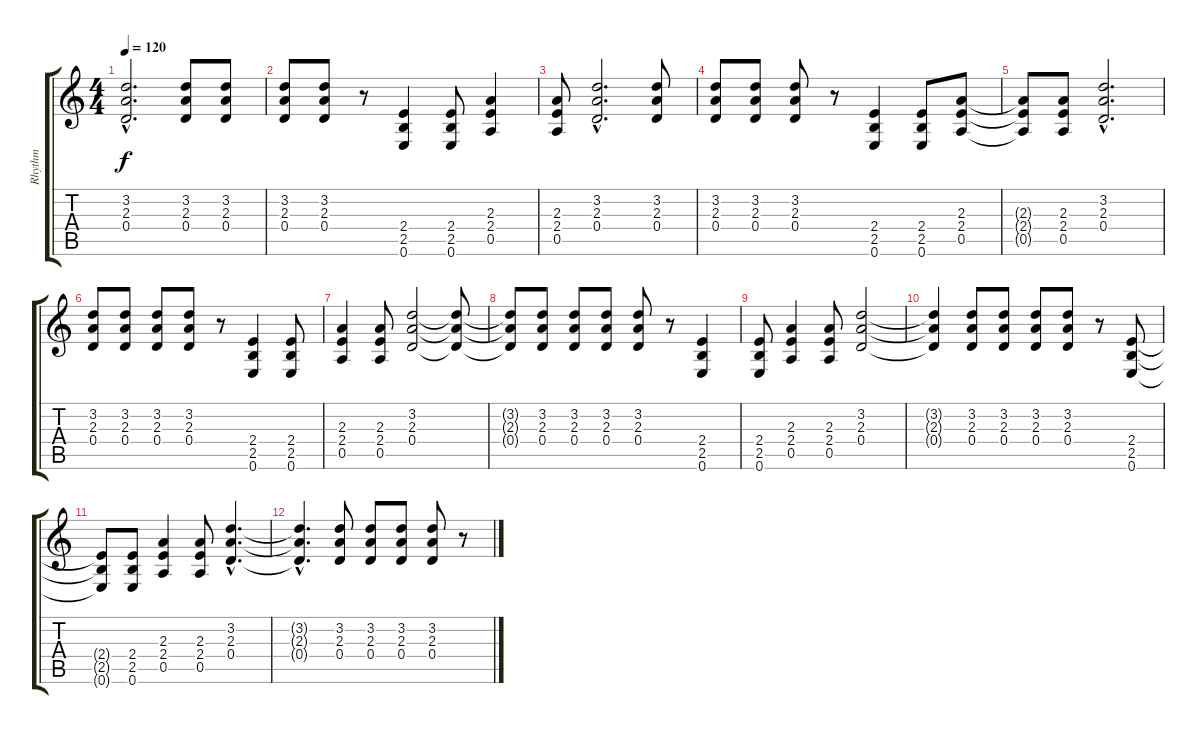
\track ("Rhythm" "Rhythm") {instrument distortionguitar}
\staff {score tabs}
\tuning (E4 B3 G3 D3 A2 E2) {hide}
\ts (4 4)
\tempo 120
\clef g2
\ks c
(3.2{hac} 2.3{hac} 0.4{hac}).2{d dy f} (3.2 2.3 0.4).8 (3.2 2.3 0.4).8 |
(3.2 2.3 0.4).8 (3.2 2.3 0.4).8 r.8 (2.4 2.5 0.6).4 (2.4 2.5 0.6).8 (2.3 2.4 0.5).4 |
(2.3 2.4 0.5).8 (3.2{hac} 2.3{hac} 0.4{hac}).2{d} (3.2 2.3 0.4).8 |
(3.2 2.3 0.4).8 (3.2 2.3 0.4).8 (3.2 2.3 0.4).8 r.8 (2.4 2.5 0.6).4 (2.4 2.5 0.6).8 (2.3 2.4 0.5).8 |
(2.3{t} 2.4{t} 0.5{t}).8 (2.3 2.4 0.5).8 (3.2{hac} 2.3{hac} 0.4{hac}).2{d} |
(3.2 2.3 0.4).8 (3.2 2.3 0.4).8 (3.2 2.3 0.4).8 (3.2 2.3 0.4).8 r.8 (2.4 2.5 0.6).4 (2.4 2.5 0.6).8 |
(2.3 2.4 0.5).4 (2.3 2.4 0.5).8 (3.2 2.3 0.4).2 (3.2{t} 2.3{t} 0.4{t}).8 |
(3.2{t} 2.3{t} 0.4{t}).8 (3.2 2.3 0.4).8 (3.2 2.3 0.4).8 (3.2 2.3 0.4).8 (3.2 2.3 0.4).8 r.8 (2.4 2.5 0.6).4 |
(2.4 2.5 0.6).8 (2.3 2.4 0.5).4 (2.3 2.4 0.5).8 (3.2 2.3 0.4).2 |
(3.2{t} 2.3{t} 0.4{t}).4 (3.2 2.3 0.4).8 (3.2 2.3 0.4).8 (3.2 2.3 0.4).8 (3.2 2.3 0.4).8 r.8 (2.4 2.5 0.6).8 |
(2.4{t} 2.5{t} 0.6{t}).8 (2.4 2.5 0.6).8 (2.3 2.4 0.5).4 (2.3 2.4 0.5).8 (3.2{hac} 2.3{hac} 0.4{hac}).4{d} |
(3.2{hac t} 2.3{hac t} 0.4{hac t}).4{d} (3.2 2.3 0.4).8 (3.2 2.3 0.4).8 (3.2 2.3 0.4).8 (3.2 2.3 0.4).8 r.8
